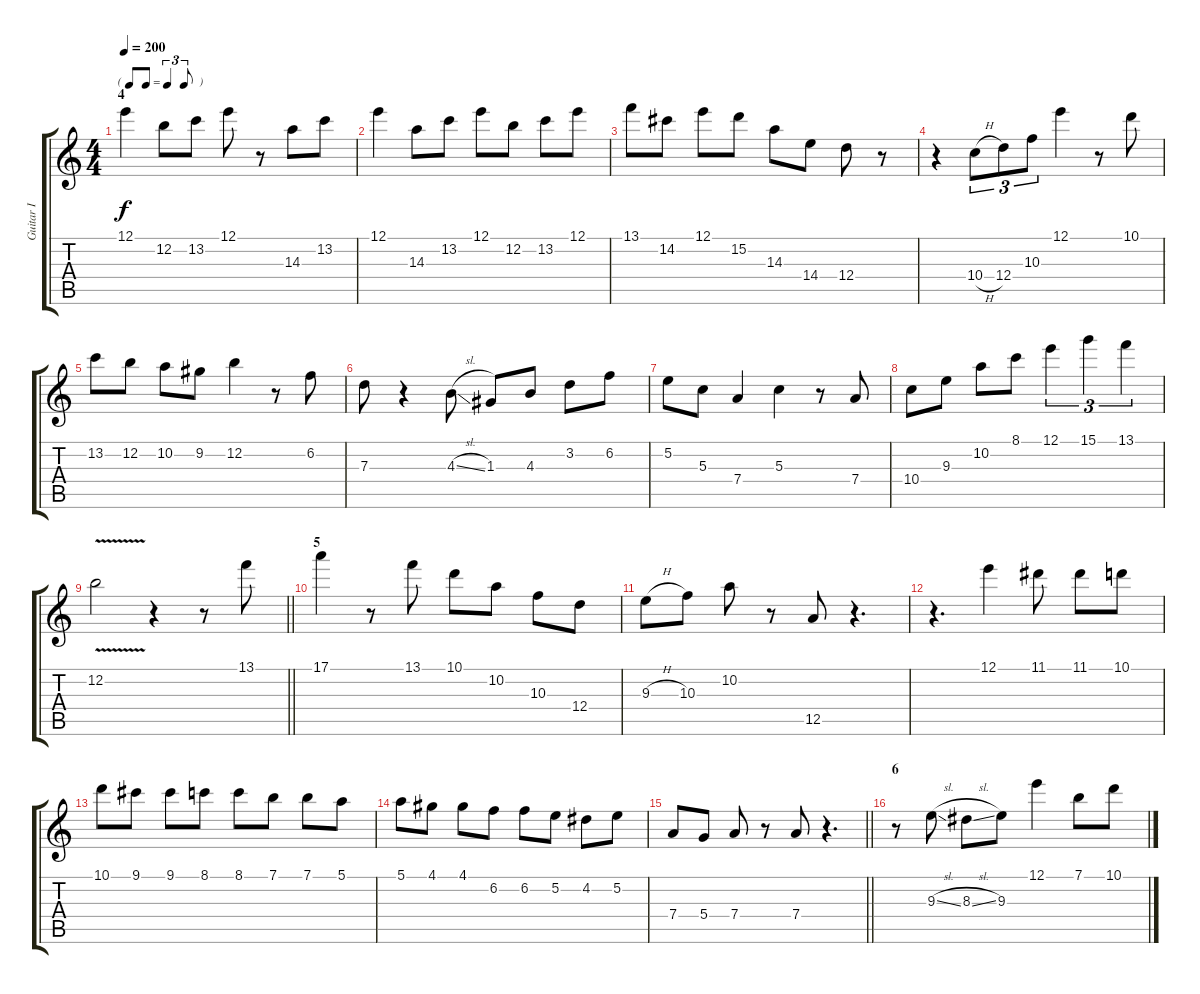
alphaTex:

\track ("Guitar I" "Guitar I") {instrument electricguitarjazz}
\staff {score tabs}
\tuning (E4 B3 G3 D3 A2 E2) {hide}
\ts (4 4)
\tf triplet8th
\section ("" "4")
\tempo 200
\clef g2
\ks c
12.1.4{dy f} 12.2.8 13.2.8 12.1.8 r.8 14.3.8 13.2.8 |
12.1.4 14.3.8 13.2.8 12.1.8 12.2.8 13.2.8 12.1.8 |
13.1.8 14.2.8 12.1.8 15.2.8 14.3.8 14.4.8 12.4.8 r.8 |
r.4 10.4{h}.8{tu (3 2)} 12.4.8{tu (3 2)} 10.3.8{tu (3 2)} 12.1.4 r.8 10.1.8 |
13.2.8 12.2.8 10.2.8 9.2.8 12.2.4 r.8 6.2.8 |
7.3.8 r.4 4.3{sl}.8 1.3.8 4.3.8 3.2.8 6.2.8 |
5.2.8 5.3.8 7.4.4 5.3.4 r.8 7.4.8 |
10.4.8 9.3.8 10.2.8 8.1.8 12.1.4{tu (3 2)} 15.1.4{tu (3 2)} 13.1.4{tu (3 2)} |
\barLineRight lightlight
12.2{v}.2 r.4 r.8 13.1.8 |
\section ("" "5")
17.1.4 r.8 13.1.8 10.1.8 10.2.8 10.3.8 12.4.8 |
9.3{h}.8 10.3.8 10.2.8 r.8 12.5.8 r.4{d} |
r.4{d} 12.1.4 11.1.8 11.1.8 10.1.8 |
10.1.8 9.1.8 9.1.8 8.1.8 8.1.8 7.1.8 7.1.8 5.1.8 |
5.1.8 4.1.8 4.1.8 6.2.8 6.2.8 5.2.8 4.2.8 5.2.8 |
\barLineRight lightlight
7.4.8 5.4.8 7.4.8 r.8 7.4.8 r.4{d} |
\section ("" "6")
r.8 9.3{sl}.8 8.3{sl}.8 9.3.8 12.1.4 7.1.8 10.1.8
